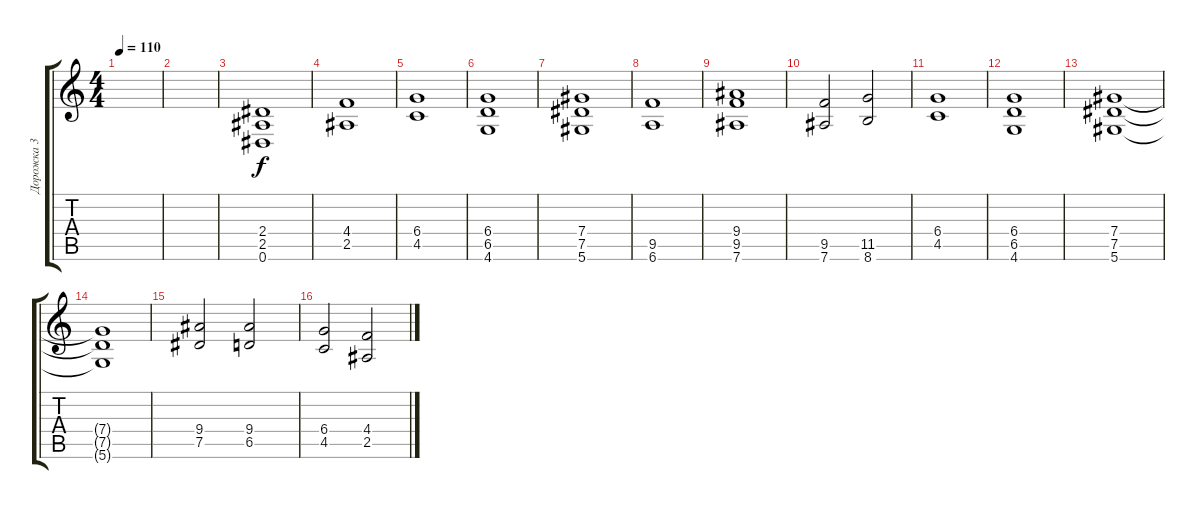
\track ("Дорожка 3" "Дорожка 3") {instrument distortionguitar}
\staff {score tabs}
\tuning (Eb4 Bb3 Gb3 Db3 Ab2 Eb2) {hide}
\ts (4 4)
\tempo 110
\clef g2
\ks c
|
|
(2.4 2.5 0.6).1 |
(4.4 2.5).1 |
(6.4 4.5).1 |
(6.4 6.5 4.6).1 |
(7.4 7.5 5.6).1 |
(9.5 6.6).1 |
(9.4 9.5 7.6).1 |
(9.5 7.6).2 (11.5 8.6).2 |
(6.4 4.5).1 |
(6.4 6.5 4.6).1 |
(7.4 7.5 5.6).1 |
(7.4{t} 7.5{t} 5.6{t}).1 |
(9.4 7.5).2 (9.4 6.5).2 |
(6.4 4.5).2 (4.4 2.5).2
